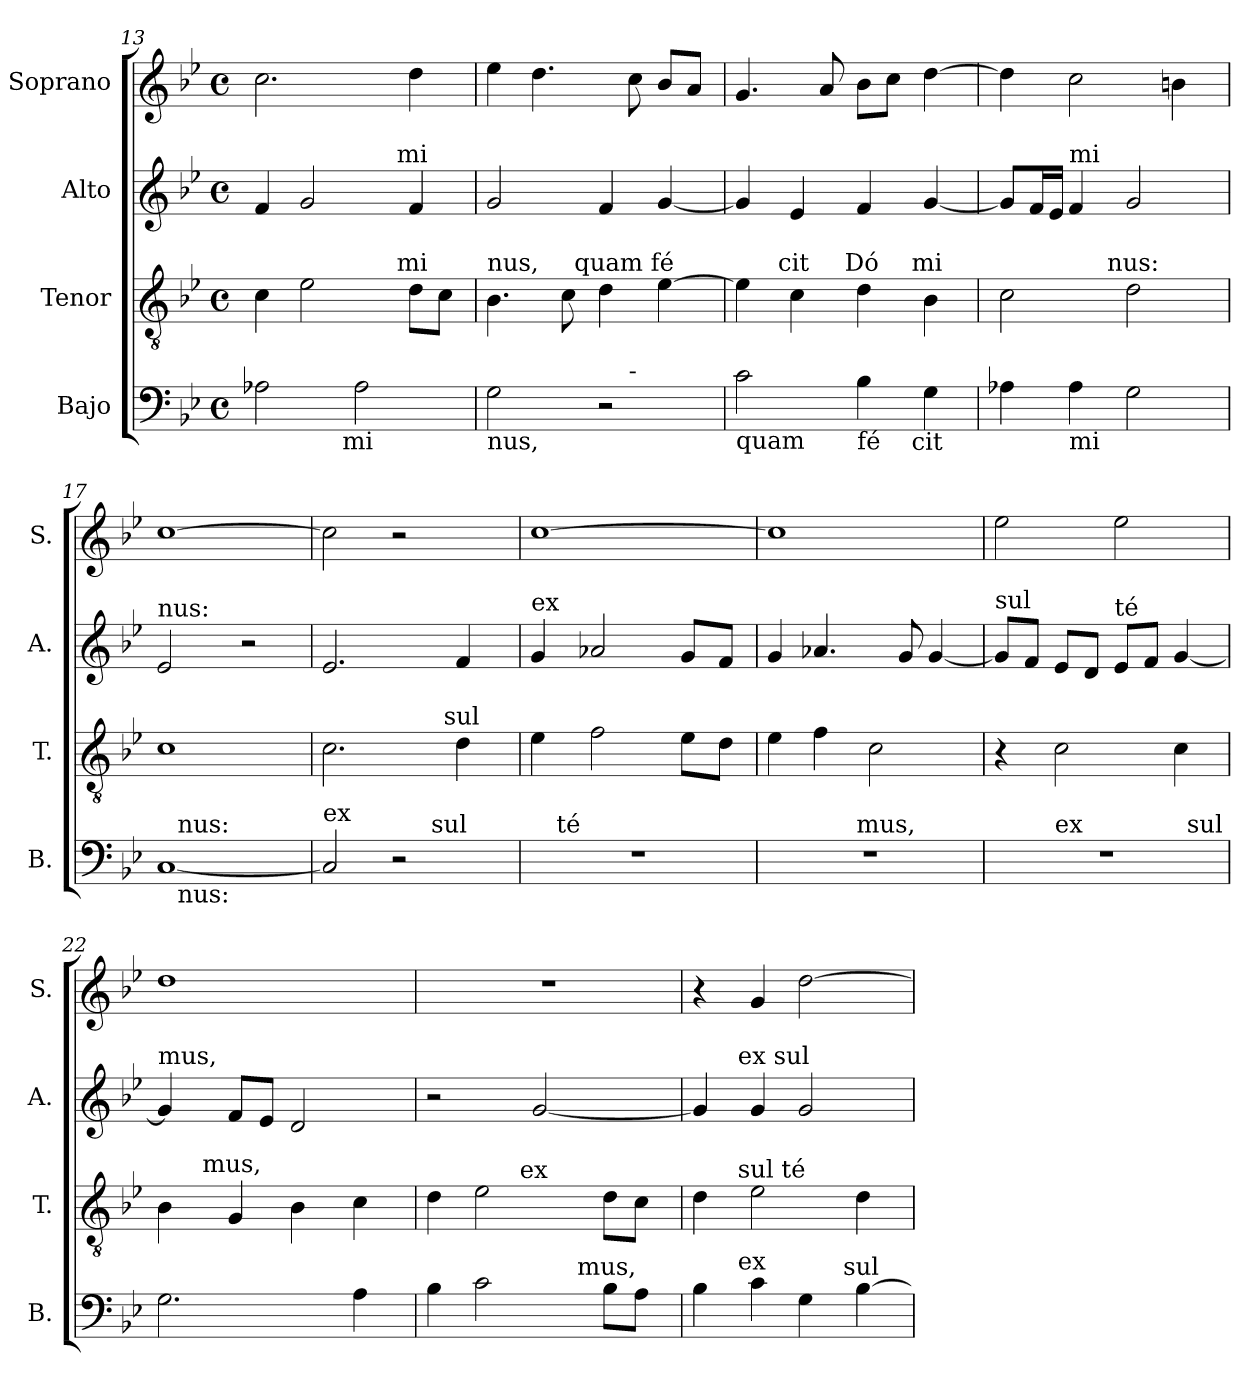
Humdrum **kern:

**kern	**kern	**kern	**kern
*part4	*part3	*part2	*part1
*staff4	*staff3	*staff2	*staff1
*I"Bajo	*I"Tenor	*I"Alto	*I"Soprano
*I'B.	*I'T.	*I'A.	*I'S.
*clefF4	*clefGv2	*clefG2	*clefG2
*ITrd7c12	*	*	*
*k[b-e-]	*k[b-e-]	*k[b-e-]	*k[b-e-]
*B-:	*B-:	*B-:	*B-:
*M4/4	*M4/4	*M4/4	*M4/4
*met(c)	*met(c)	*met(c)	*met(c)
=13	=13	=13	=13
!	!	!LO:TX:a:t=Dó	!
!LO:TX:b:t=Dó	!	!	!
!LO:TX:a:t=mi	!	!	!
*^	*^	*^	*
2AA-X\	4...ryy	4c\	2ryy	4f/	2ryy	2.cc\
.	.	2e-\	.	2g/	.	.
!	!LO:TX:b:t=mi	!	!	!	!	!
.	2ryy	.	.	.	.	.
2AA-\	.	.	8..ryy	.	8..ryy	.
!	!	!	!	!	!LO:TX:a:t=mi	!
!	!	!	!LO:TX:a:t=mi	!	!	!
.	.	.	4ryy	.	4ryy	.
.	.	8d\L	.	4f/	.	4dd\
.	.	8c\J	.	.	.	.
.	32ryy	.	32ryy	.	32ryy	.
=14	=14	=14	=14	=14	=14	=14
!	!	!	!	!LO:TX:a:t=nus, Dó	!	!
!	!	!LO:TX:a:t=nus,	!	!	!	!
!LO:TX:b:t=nus,	!	!	!	!	!	!
*	*	*	*	*v	*v	*
2GG\	2ryy	4.B-\	4ryy	2g/	4ee-\
.	.	.	8ryy	.	4.dd\
.	.	8c\	32ryy	.	.
!	!	!	!LO:TX:a:t=quam fé	!	!
.	.	.	2ryy	.	.
2r	8ryy	4d\	.	4f/	.
!	!LO:TX:a:t=-	!	!	!	!
.	4.ryy	.	.	.	8cc\
.	.	[>4e-\	.	[<4g/	8b-/L
.	.	.	.	.	8a/J
.	.	.	16.ryy	.	.
=15	=15	=15	=15	=15	=15
!LO:TX:b:t=quam	!	!	!	!	!
*	*	*	*^	*	*
2C\	2ryy	4e-\]	8..ryy	4...ryy	4g/]	4.g/
!	!	!	!LO:TX:a:t=cit	!	!	!
.	.	.	2ryy	.	.	.
.	.	4c\	.	.	4e-/	.
.	.	.	.	.	.	8a/
!	!	!	!	!LO:TX:a:t=Dó	!	!
.	.	.	.	2ryy	.	.
!LO:TX:b:t=fé	!	!	!	!	!	!
4BB-\	8..ryy	4d\	.	.	4f/	8b-\L
.	.	.	.	.	.	8cc\J
!	!	!	!LO:TX:a:t=mi	!	!	!
!	!LO:TX:b:t=cit	!	!	!	!	!
.	4ryy	.	4ryy	.	.	.
4GG\	.	4B-\	.	.	[<4g/	[<4dd\
.	32ryy	.	32ryy	32ryy	.	.
!!LO:LB:g=z
=16	=16	=16	=16	=16	=16	=16
!LO:TX:b:t=Dó	!	!	!	!	!	!
*v	*v	*	*	*	*	*
*	*	*v	*v	*	*
4AA-X\	2c\	4..ryy	8g/L]	4dd\]
.	.	.	16f/L	.
.	.	.	16e-/JJ	.
!	!	!	!LO:TX:a:t=mi	!
!LO:TX:b:t=mi	!	!	!	!
4AA-\	.	.	4f/	2cc\
!	!	!LO:TX:a:t=nus&colon;	!	!
.	.	2ryy	.	.
2GG\	2d\	.	2g/	.
.	.	.	.	4bn\
.	.	16ryy	.	.
=17	=17	=17	=17	=17
!	!	!	!LO:TX:a:t=nus&colon;	!
*^	*v	*v	*	*
[<1CC	16ryy	1c	2e-/	[>1cc
!	!LO:TX:b:t=nus&colon;	!	!	!
!	!LO:TX:a:t=nus&colon;	!	!	!
.	2...ryy	.	.	.
.	.	.	2r	.
=18	=18	=18	=18	=18
!	!	!LO:TX:a:t=ex	!	!
!LO:TX:a:t=ex	!	!	!	!
*	*	*^	*	*
2CC/]	2ryy	2.c\	2ryy	2.e-/	2cc\]
2r	8.ryy	.	8..ryy	.	2r
!	!LO:TX:a:t=sul	!	!	!	!
.	4ryy	.	.	.	.
!	!	!	!LO:TX:a:t=sul	!	!
.	.	.	4ryy	.	.
.	.	4d\	.	4f/	.
.	16ryy	.	.	.	.
.	.	.	32ryy	.	.
=19	=19	=19	=19	=19	=19
!	!	!	!	!LO:TX:a:t=ex	!
!	!	!LO:TX:a:t=té	!	!	!
*	*	*v	*v	*	*
1r	16.ryy	4e-\	4g/	[>1cc
!	!LO:TX:a:t=té	!	!	!
.	2ryy	.	.	.
.	.	2f\	2a-X/	.
.	4ryy	.	.	.
.	.	8e-\L	8g/L	.
.	8ryy	.	.	.
.	.	8d\J	8f/J	.
.	32ryy	.	.	.
=20	=20	=20	=20	=20
1r	4...ryy	4e-\	4g/	1cc]
.	.	4f\	4.a-X/	.
!	!LO:TX:a:t=mus,	!	!	!
.	2ryy	.	.	.
.	.	2c\	.	.
.	.	.	8g/	.
.	.	.	[<4g/	.
.	32ryy	.	.	.
!!LO:LB:g=z
=21	=21	=21	=21	=21
!	!	!	!LO:TX:a:t=sul	!
*	*^	*	*	*
1r	4ryy	2ryy	4r	8g/L]	2ee-\
.	.	.	.	8f/J	.
!	!LO:TX:a:t=ex	!	!	!	!
.	2.ryy	.	2c\	8e-/L	.
.	.	.	.	8d/J	.
!	!	!	!	!LO:TX:a:t=té	!
.	.	4ryy	.	8e-/L	2ee-\
.	.	.	.	8f/J	.
.	.	32ryy	4c\	[<4g/	.
!	!	!LO:TX:a:t=sul	!	!	!
.	.	8..ryy	.	.	.
=22	=22	=22	=22	=22	=22
!	!	!	!	!LO:TX:a:t=mus,	!
!LO:TX:a:t=té	!	!	!	!	!
*v	*v	*v	*^	*	*
2.GG\	4B-\	8ryy	4g/]	1dd
.	.	32ryy	.	.
!	!	!LO:TX:a:t=mus,	!	!
.	.	2ryy	.	.
.	4G/	.	8f/L	.
.	.	.	8e-/J	.
.	4B-\	.	2d/	.
.	.	4ryy	.	.
4AA\	4c\	.	.	.
.	.	16.ryy	.	.
=23	=23	=23	=23	=23
*^	*	*	*	*
4BB-\	2ryy	4d\	4...ryy	2r	1r
2C\	.	2e-\	.	.	.
!	!	!	!LO:TX:a:t=ex	!	!
.	.	.	2ryy	.	.
.	8ryy	.	.	[<2g/	.
.	32ryy	.	.	.	.
!	!LO:TX:a:t=mus,	!	!	!	!
.	4ryy	.	.	.	.
8BB-\L	.	8d\L	.	.	.
8AA\J	.	8c\J	.	.	.
.	16.ryy	.	.	.	.
.	.	.	32ryy	.	.
=24	=24	=24	=24	=24	=24
*	*	*	*	*^	*
4BB-\	8..ryy	4d\	8..ryy	4g/]	8..ryy	4r
!	!	!	!	!	!LO:TX:a:t=ex sul	!
!	!	!	!LO:TX:a:t=sul té	!	!	!
!	!LO:TX:a:t=ex	!	!	!	!	!
.	2ryy	.	2ryy	.	2ryy	.
4C\	.	2e-\	.	4g/	.	4g/
4GG\	.	.	.	2g/	.	[>2dd\
!	!LO:TX:a:t=sul	!	!	!	!	!
.	4ryy	.	4ryy	.	4ryy	.
[>4BB-\	.	4d\	.	.	.	.
.	32ryy	.	32ryy	.	32ryy	.
*v	*v	*	*	*v	*v	*
*	*v	*v	*	*
=	=	=	=
*-	*-	*-	*-
